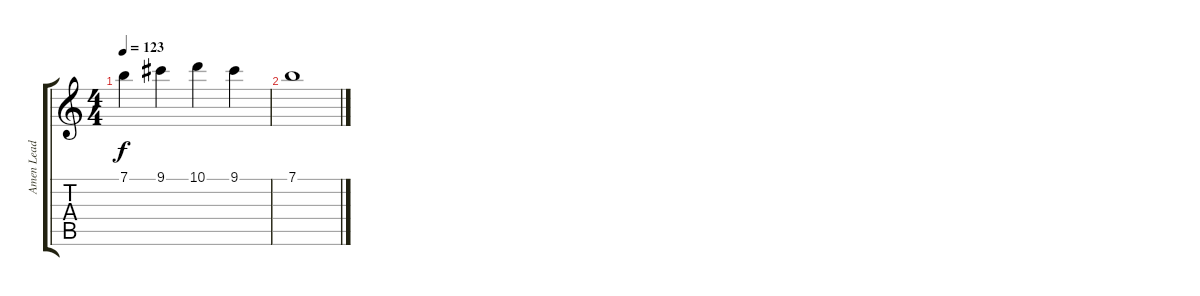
\track ("Amen Lead" "Amen Lead") {instrument overdrivenguitar}
\staff {score tabs}
\tuning (E4 B3 G3 D3 A2 E2) {hide}
\ts (4 4)
\tempo 123
\clef g2
\ks c
7.1.4{dy f} 9.1.4 10.1.4 9.1.4 |
7.1.1
